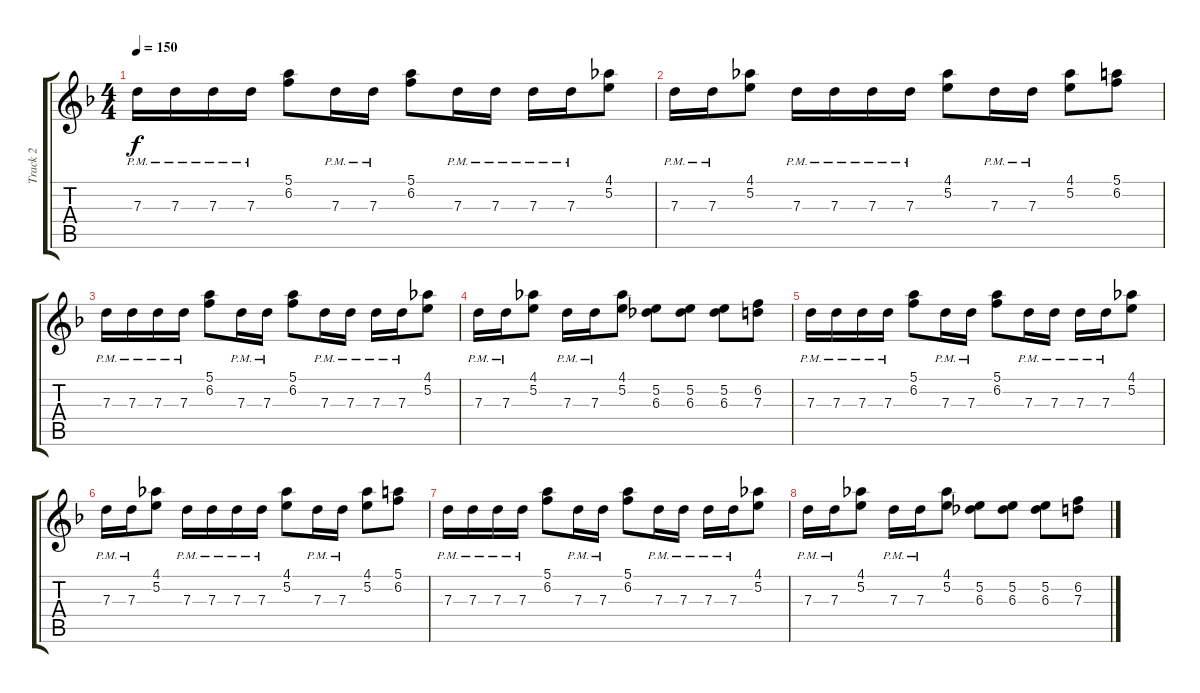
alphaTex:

\track ("Track 2" "Track 2") {instrument distortionguitar}
\staff {score tabs}
\tuning (E4 B3 G3 D3 A2 D2) {hide}
\ts (4 4)
\tempo 150
\clef g2
\ks f
7.3{pm}.16{dy f} 7.3{pm}.16 7.3{pm}.16 7.3{pm}.16 (5.1 6.2).8 7.3{pm}.16 7.3{pm}.16 (5.1 6.2).8 7.3{pm}.16 7.3{pm}.16 7.3{pm}.16 7.3{pm}.16 (4.1 5.2).8 |
7.3{pm}.16 7.3{pm}.16 (4.1 5.2).8 7.3{pm}.16 7.3{pm}.16 7.3{pm}.16 7.3{pm}.16 (4.1 5.2).8 7.3{pm}.16 7.3{pm}.16 (4.1 5.2).8 (5.1 6.2).8 |
7.3{pm}.16 7.3{pm}.16 7.3{pm}.16 7.3{pm}.16 (5.1 6.2).8 7.3{pm}.16 7.3{pm}.16 (5.1 6.2).8 7.3{pm}.16 7.3{pm}.16 7.3{pm}.16 7.3{pm}.16 (4.1 5.2).8 |
7.3{pm}.16 7.3{pm}.16 (4.1 5.2).8 7.3{pm}.16 7.3{pm}.16 (4.1 5.2).8 (5.2 6.3).8 (5.2 6.3).8 (5.2 6.3).8 (6.2 7.3).8 |
7.3{pm}.16 7.3{pm}.16 7.3{pm}.16 7.3{pm}.16 (5.1 6.2).8 7.3{pm}.16 7.3{pm}.16 (5.1 6.2).8 7.3{pm}.16 7.3{pm}.16 7.3{pm}.16 7.3{pm}.16 (4.1 5.2).8 |
7.3{pm}.16 7.3{pm}.16 (4.1 5.2).8 7.3{pm}.16 7.3{pm}.16 7.3{pm}.16 7.3{pm}.16 (4.1 5.2).8 7.3{pm}.16 7.3{pm}.16 (4.1 5.2).8 (5.1 6.2).8 |
7.3{pm}.16 7.3{pm}.16 7.3{pm}.16 7.3{pm}.16 (5.1 6.2).8 7.3{pm}.16 7.3{pm}.16 (5.1 6.2).8 7.3{pm}.16 7.3{pm}.16 7.3{pm}.16 7.3{pm}.16 (4.1 5.2).8 |
7.3{pm}.16 7.3{pm}.16 (4.1 5.2).8 7.3{pm}.16 7.3{pm}.16 (4.1 5.2).8 (5.2 6.3).8 (5.2 6.3).8 (5.2 6.3).8 (6.2 7.3).8
